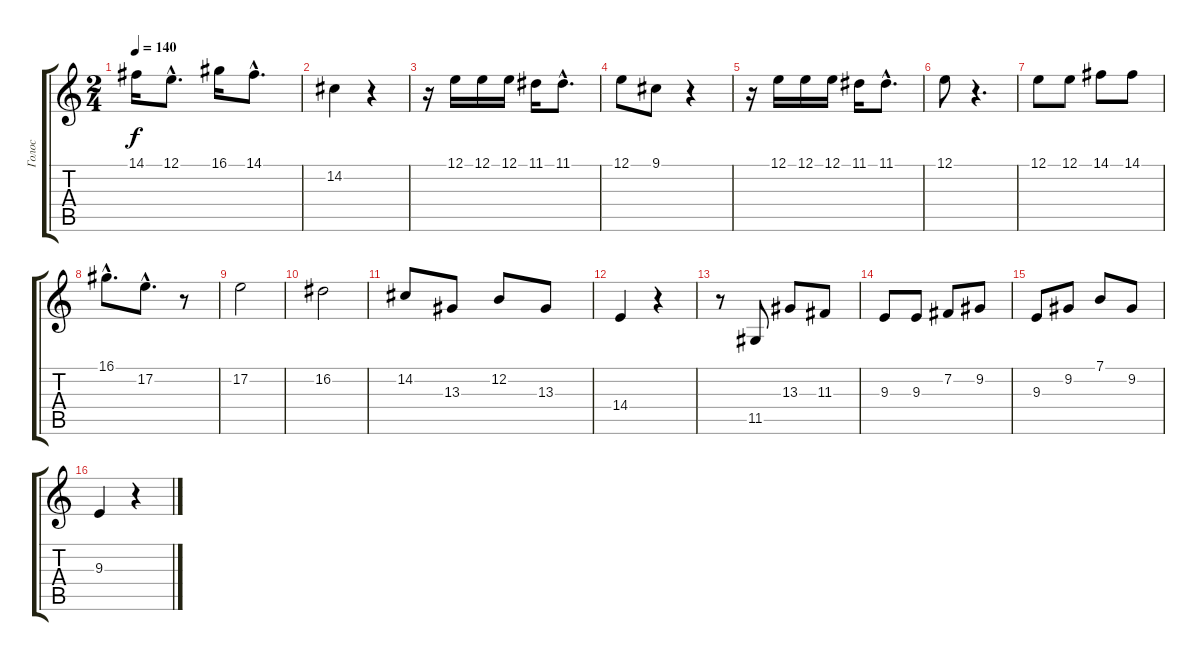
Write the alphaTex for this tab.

\track ("Голос" "Голос") {instrument altosax}
\staff {score tabs}
\tuning (E4 B3 G3 D3 A2 E2) {hide}
\ts (2 4)
\tempo 140
\clef g2
\ks c
14.1.16{dy f} 12.1{hac}.8{d} 16.1.16 14.1{hac}.8{d} |
14.2.4 r.4 |
r.16 12.1.16 12.1.16 12.1.16 11.1.16 11.1{hac}.8{d} |
12.1.8 9.1.8 r.4 |
r.16 12.1.16 12.1.16 12.1.16 11.1.16 11.1{hac}.8{d} |
12.1.8 r.4{d} |
12.1.8 12.1.8 14.1.8 14.1.8 |
16.1{hac}.8{d} 17.2{hac}.8{d} r.8 |
17.2.2 |
16.2.2 |
14.2.8 13.3.8 12.2.8 13.3.8 |
14.4.4 r.4 |
r.8 11.5.8 13.3.8 11.3.8 |
9.3.8 9.3.8 7.2.8 9.2.8 |
9.3.8 9.2.8 7.1.8 9.2.8 |
9.3.4 r.4
